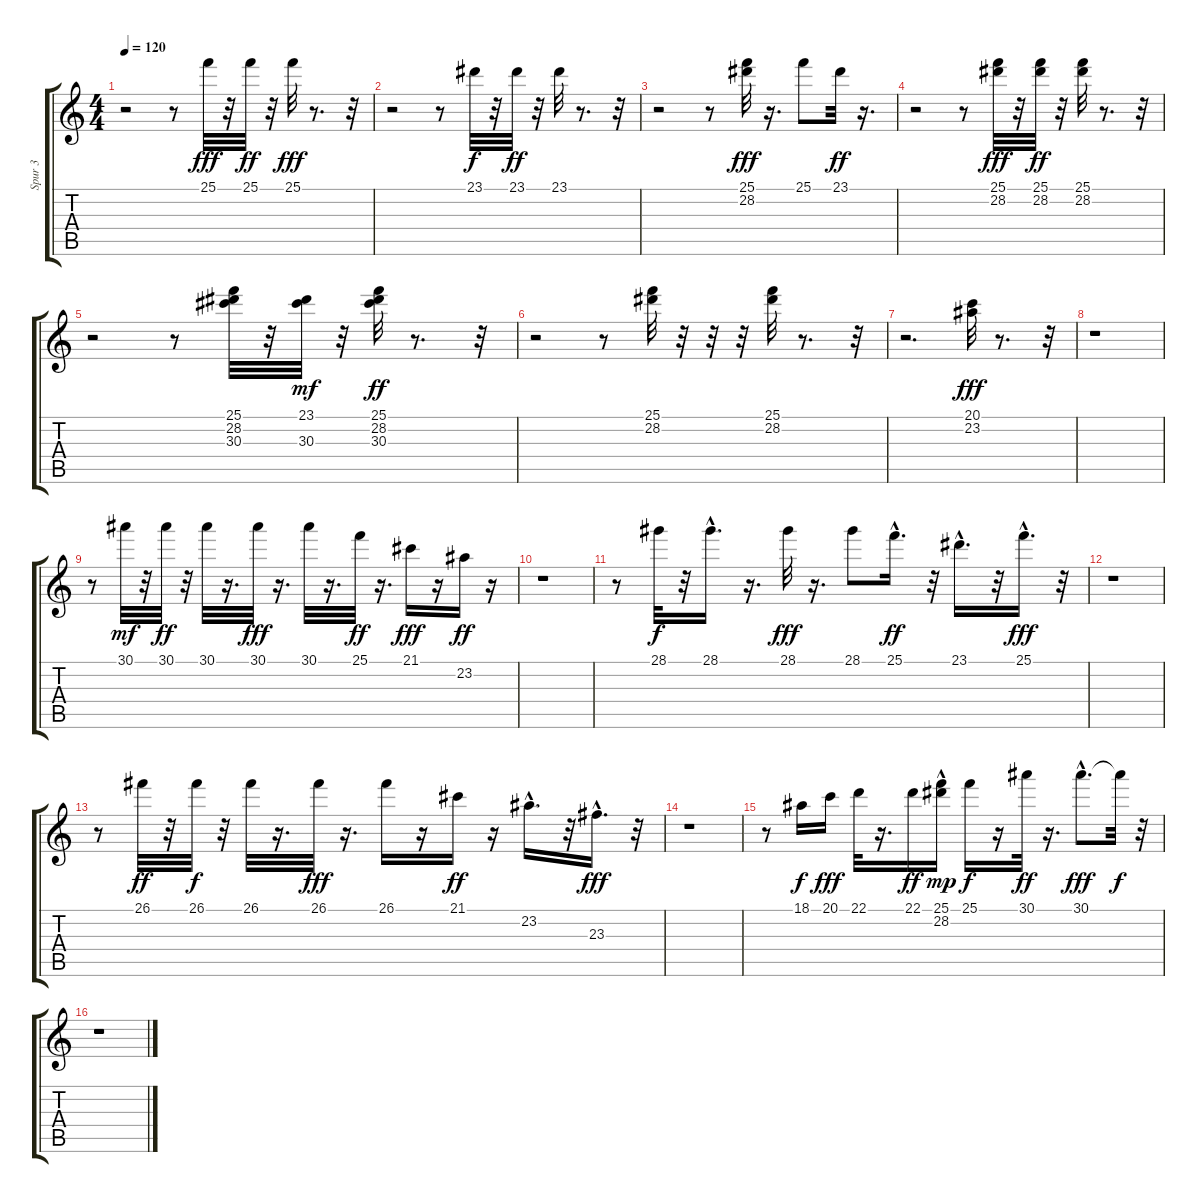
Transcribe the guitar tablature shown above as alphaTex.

\track ("Spur 3" "Spur 3") {instrument lead3calliope}
\staff {score tabs}
\tuning (E4 B3 G3 D3 A2 E2) {hide}
\ts (4 4)
\tempo 120
\clef g2
\ks c
r.2{dy fff} r.8 25.1.32 r.32 25.1.32{dy ff} r.32 25.1.32{dy fff} r.8{d} r.32 |
r.2 r.8 23.1.32{dy f} r.32 23.1.32{dy ff} r.32 23.1.32 r.8{d} r.32 |
r.2 r.8 (25.1 28.2).32{dy fff} r.16{d} 25.1.8 23.1.32{dy ff} r.16{d} |
r.2 r.8 (25.1 28.2).32{dy fff} r.32 (25.1 28.2).32{dy ff} r.32 (25.1 28.2).32 r.8{d} r.32 |
r.2 r.8 (25.1 28.2 30.3).32 r.32 (23.1 30.3).32{dy mf} r.32 (25.1 28.2 30.3).32{dy ff} r.8{d} r.32 |
r.2 r.8 (25.1 28.2).32 r.32 r.32 r.32 (25.1 28.2).32 r.8{d} r.32 |
r.2{d} (20.1 23.2).32{dy fff} r.8{d} r.32 |
r.1 |
r.8 30.1.32{dy mf instrument lead3calliope} r.32 30.1.32{dy ff} r.32 30.1.32 r.16{d} 30.1.32{dy fff} r.16{d} 30.1.32 r.16{d} 25.1.32{dy ff} r.16{d} 21.1.16{dy fff} r.16 23.2.16{dy ff} r.16 |
r.1 |
r.8 28.1.32{dy f instrument lead3calliope} r.32 28.1{hac}.16{d} r.16{d} 28.1.32{dy fff} r.16{d} 28.1.8 25.1{hac}.16{d dy ff} r.32 23.1{hac}.16{d} r.32 25.1{hac}.16{d dy fff} r.32 |
r.1 |
r.8 26.1.32{dy ff instrument lead3calliope} r.32 26.1.32{dy f} r.32 26.1.32 r.16{d} 26.1.32{dy fff} r.16{d} 26.1.16 r.16 21.1.16{dy ff} r.16 23.2{hac}.16{d} r.32 23.3{hac}.16{d dy fff} r.32 |
r.1 |
r.8 18.1.16{dy f} 20.1.16{dy fff} 22.1.32 r.16{d} 22.1.16{dy ff} (25.1 28.2{hac}).16{dy mp} 25.1.16{dy f} r.16 30.1.32{dy ff} r.16{d} 30.1{hac}.8{d dy fff} 30.1{t}.32{dy f} r.32 |
r.1
